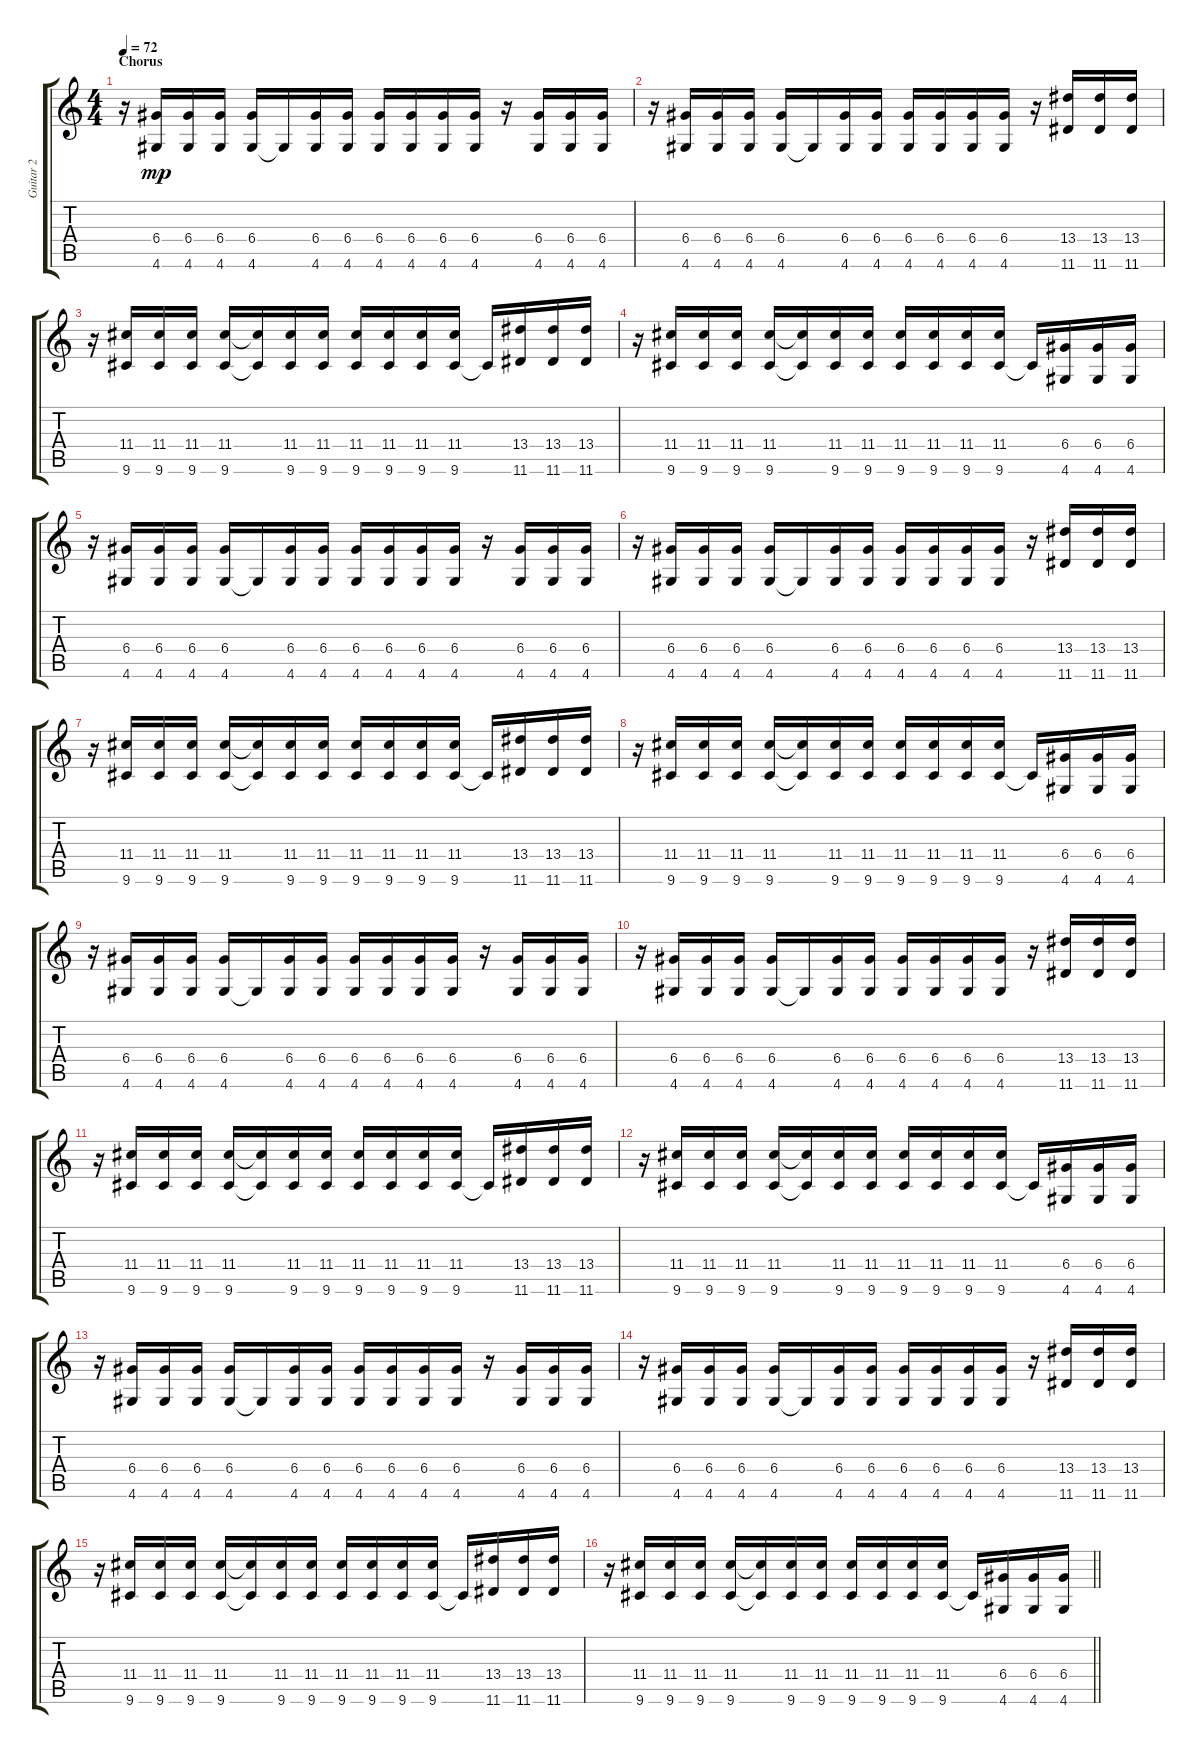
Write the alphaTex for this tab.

\track ("Guitar 2" "Guitar 2") {instrument overdrivenguitar}
\staff {score tabs}
\tuning (E4 B3 G3 D3 A2 E2) {hide}
\ts (4 4)
\section ("" "Chorus")
\tempo 72
\clef g2
\ks c
r.16{dy f} (6.4 4.6).16{dy mp} (6.4 4.6).16 (6.4 4.6).16 (6.4 4.6).16 4.6{t}.16 (6.4 4.6).16 (6.4 4.6).16 (6.4 4.6).16 (6.4 4.6).16 (6.4 4.6).16 (6.4 4.6).16 r.16 (6.4 4.6).16 (6.4 4.6).16 (6.4 4.6).16 |
r.16 (6.4 4.6).16 (6.4 4.6).16 (6.4 4.6).16 (6.4 4.6).16 4.6{t}.16 (6.4 4.6).16 (6.4 4.6).16 (6.4 4.6).16 (6.4 4.6).16 (6.4 4.6).16 (6.4 4.6).16 r.16 (13.4 11.6).16 (13.4 11.6).16 (13.4 11.6).16 |
r.16 (11.4 9.6).16 (11.4 9.6).16 (11.4 9.6).16 (11.4 9.6).16 (11.4{t} 9.6{t}).16 (11.4 9.6).16 (11.4 9.6).16 (11.4 9.6).16 (11.4 9.6).16 (11.4 9.6).16 (11.4 9.6).16 9.6{t}.16 (13.4 11.6).16 (13.4 11.6).16 (13.4 11.6).16 |
r.16 (11.4 9.6).16 (11.4 9.6).16 (11.4 9.6).16 (11.4 9.6).16 (11.4{t} 9.6{t}).16 (11.4 9.6).16 (11.4 9.6).16 (11.4 9.6).16 (11.4 9.6).16 (11.4 9.6).16 (11.4 9.6).16 9.6{t}.16 (6.4 4.6).16 (6.4 4.6).16 (6.4 4.6).16 |
r.16 (6.4 4.6).16 (6.4 4.6).16 (6.4 4.6).16 (6.4 4.6).16 4.6{t}.16 (6.4 4.6).16 (6.4 4.6).16 (6.4 4.6).16 (6.4 4.6).16 (6.4 4.6).16 (6.4 4.6).16 r.16 (6.4 4.6).16 (6.4 4.6).16 (6.4 4.6).16 |
r.16 (6.4 4.6).16 (6.4 4.6).16 (6.4 4.6).16 (6.4 4.6).16 4.6{t}.16 (6.4 4.6).16 (6.4 4.6).16 (6.4 4.6).16 (6.4 4.6).16 (6.4 4.6).16 (6.4 4.6).16 r.16 (13.4 11.6).16 (13.4 11.6).16 (13.4 11.6).16 |
r.16 (11.4 9.6).16 (11.4 9.6).16 (11.4 9.6).16 (11.4 9.6).16 (11.4{t} 9.6{t}).16 (11.4 9.6).16 (11.4 9.6).16 (11.4 9.6).16 (11.4 9.6).16 (11.4 9.6).16 (11.4 9.6).16 9.6{t}.16 (13.4 11.6).16 (13.4 11.6).16 (13.4 11.6).16 |
r.16 (11.4 9.6).16 (11.4 9.6).16 (11.4 9.6).16 (11.4 9.6).16 (11.4{t} 9.6{t}).16 (11.4 9.6).16 (11.4 9.6).16 (11.4 9.6).16 (11.4 9.6).16 (11.4 9.6).16 (11.4 9.6).16 9.6{t}.16 (6.4 4.6).16 (6.4 4.6).16 (6.4 4.6).16 |
r.16 (6.4 4.6).16 (6.4 4.6).16 (6.4 4.6).16 (6.4 4.6).16 4.6{t}.16 (6.4 4.6).16 (6.4 4.6).16 (6.4 4.6).16 (6.4 4.6).16 (6.4 4.6).16 (6.4 4.6).16 r.16 (6.4 4.6).16 (6.4 4.6).16 (6.4 4.6).16 |
r.16 (6.4 4.6).16 (6.4 4.6).16 (6.4 4.6).16 (6.4 4.6).16 4.6{t}.16 (6.4 4.6).16 (6.4 4.6).16 (6.4 4.6).16 (6.4 4.6).16 (6.4 4.6).16 (6.4 4.6).16 r.16 (13.4 11.6).16 (13.4 11.6).16 (13.4 11.6).16 |
r.16 (11.4 9.6).16 (11.4 9.6).16 (11.4 9.6).16 (11.4 9.6).16 (11.4{t} 9.6{t}).16 (11.4 9.6).16 (11.4 9.6).16 (11.4 9.6).16 (11.4 9.6).16 (11.4 9.6).16 (11.4 9.6).16 9.6{t}.16 (13.4 11.6).16 (13.4 11.6).16 (13.4 11.6).16 |
r.16 (11.4 9.6).16 (11.4 9.6).16 (11.4 9.6).16 (11.4 9.6).16 (11.4{t} 9.6{t}).16 (11.4 9.6).16 (11.4 9.6).16 (11.4 9.6).16 (11.4 9.6).16 (11.4 9.6).16 (11.4 9.6).16 9.6{t}.16 (6.4 4.6).16 (6.4 4.6).16 (6.4 4.6).16 |
r.16 (6.4 4.6).16 (6.4 4.6).16 (6.4 4.6).16 (6.4 4.6).16 4.6{t}.16 (6.4 4.6).16 (6.4 4.6).16 (6.4 4.6).16 (6.4 4.6).16 (6.4 4.6).16 (6.4 4.6).16 r.16 (6.4 4.6).16 (6.4 4.6).16 (6.4 4.6).16 |
r.16 (6.4 4.6).16 (6.4 4.6).16 (6.4 4.6).16 (6.4 4.6).16 4.6{t}.16 (6.4 4.6).16 (6.4 4.6).16 (6.4 4.6).16 (6.4 4.6).16 (6.4 4.6).16 (6.4 4.6).16 r.16 (13.4 11.6).16 (13.4 11.6).16 (13.4 11.6).16 |
r.16 (11.4 9.6).16 (11.4 9.6).16 (11.4 9.6).16 (11.4 9.6).16 (11.4{t} 9.6{t}).16 (11.4 9.6).16 (11.4 9.6).16 (11.4 9.6).16 (11.4 9.6).16 (11.4 9.6).16 (11.4 9.6).16 9.6{t}.16 (13.4 11.6).16 (13.4 11.6).16 (13.4 11.6).16 |
\barLineRight lightlight
r.16 (11.4 9.6).16 (11.4 9.6).16 (11.4 9.6).16 (11.4 9.6).16 (11.4{t} 9.6{t}).16 (11.4 9.6).16 (11.4 9.6).16 (11.4 9.6).16 (11.4 9.6).16 (11.4 9.6).16 (11.4 9.6).16 9.6{t}.16 (6.4 4.6).16 (6.4 4.6).16 (6.4 4.6).16
